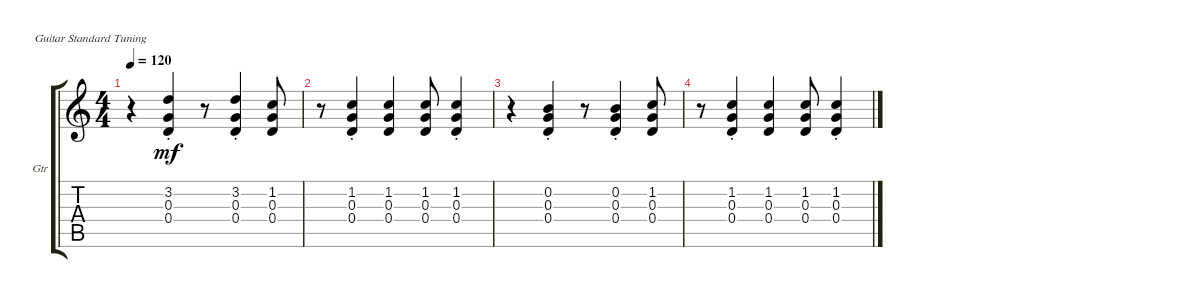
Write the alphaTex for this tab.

\defaultSystemsLayout 4
\bracketExtendMode groupsimilarinstruments
\firstSystemTrackNameOrientation horizontal
\otherSystemsTrackNameOrientation horizontal
\track ("Guitar" "Gtr") {instrument electricguitarclean}
\staff {score tabs}
\tuning (E4 B3 G3 D3 A2 E2)
\ts (4 4)
\tempo 120
\clef g2
\ks c
r.4{dy mf instrument electricguitarclean} (3.2{st} 0.3 0.4).4 r.8 (0.4 0.3{st} 3.2).4 (0.4 0.3 1.2).8 |
r.8 (0.4 0.3{st} 1.2).4 (0.4 0.3 1.2).4 (0.4 0.3 1.2).8 (0.4{st} 0.3 1.2).4 |
r.4 (0.2{st} 0.3 0.4).4 r.8 (0.4 0.3{st} 0.2).4 (0.4 0.3 1.2).8 |
r.8 (0.4 0.3{st} 1.2).4 (0.4 0.3 1.2).4 (0.4 0.3 1.2).8 (0.4{st} 0.3 1.2).4
